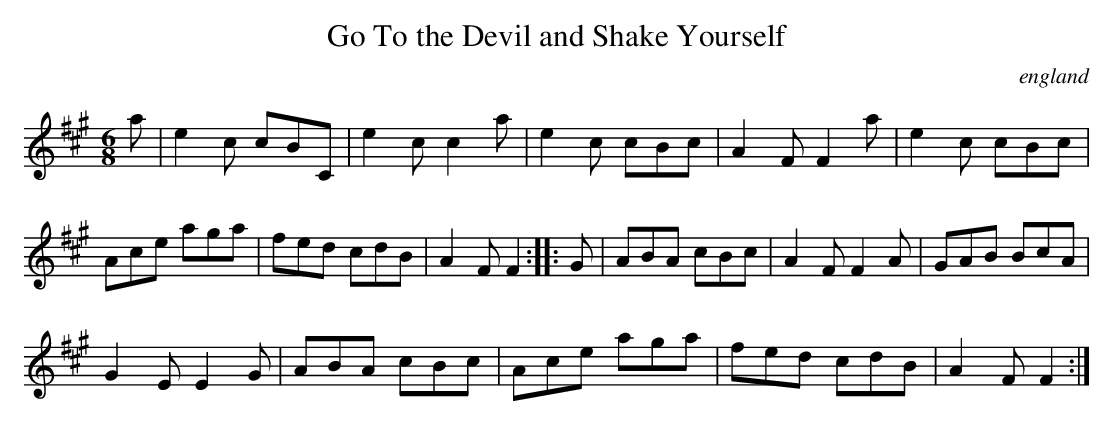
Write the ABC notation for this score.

X:1
T:Go To the Devil and Shake Yourself
O:england
M:6/8
L:1/8
K:A
a|e2 c cBC|e2 c c2 a|e2 c cBc|A2 F F2 a|e2 c cBc|
Ace aga|fed cdB|A2 F F2::G|ABA cBc|A2 F F2 A|GAB BcA|
G2 E E2 G|ABA cBc|Ace aga|fed cdB|A2 F F2:|]
